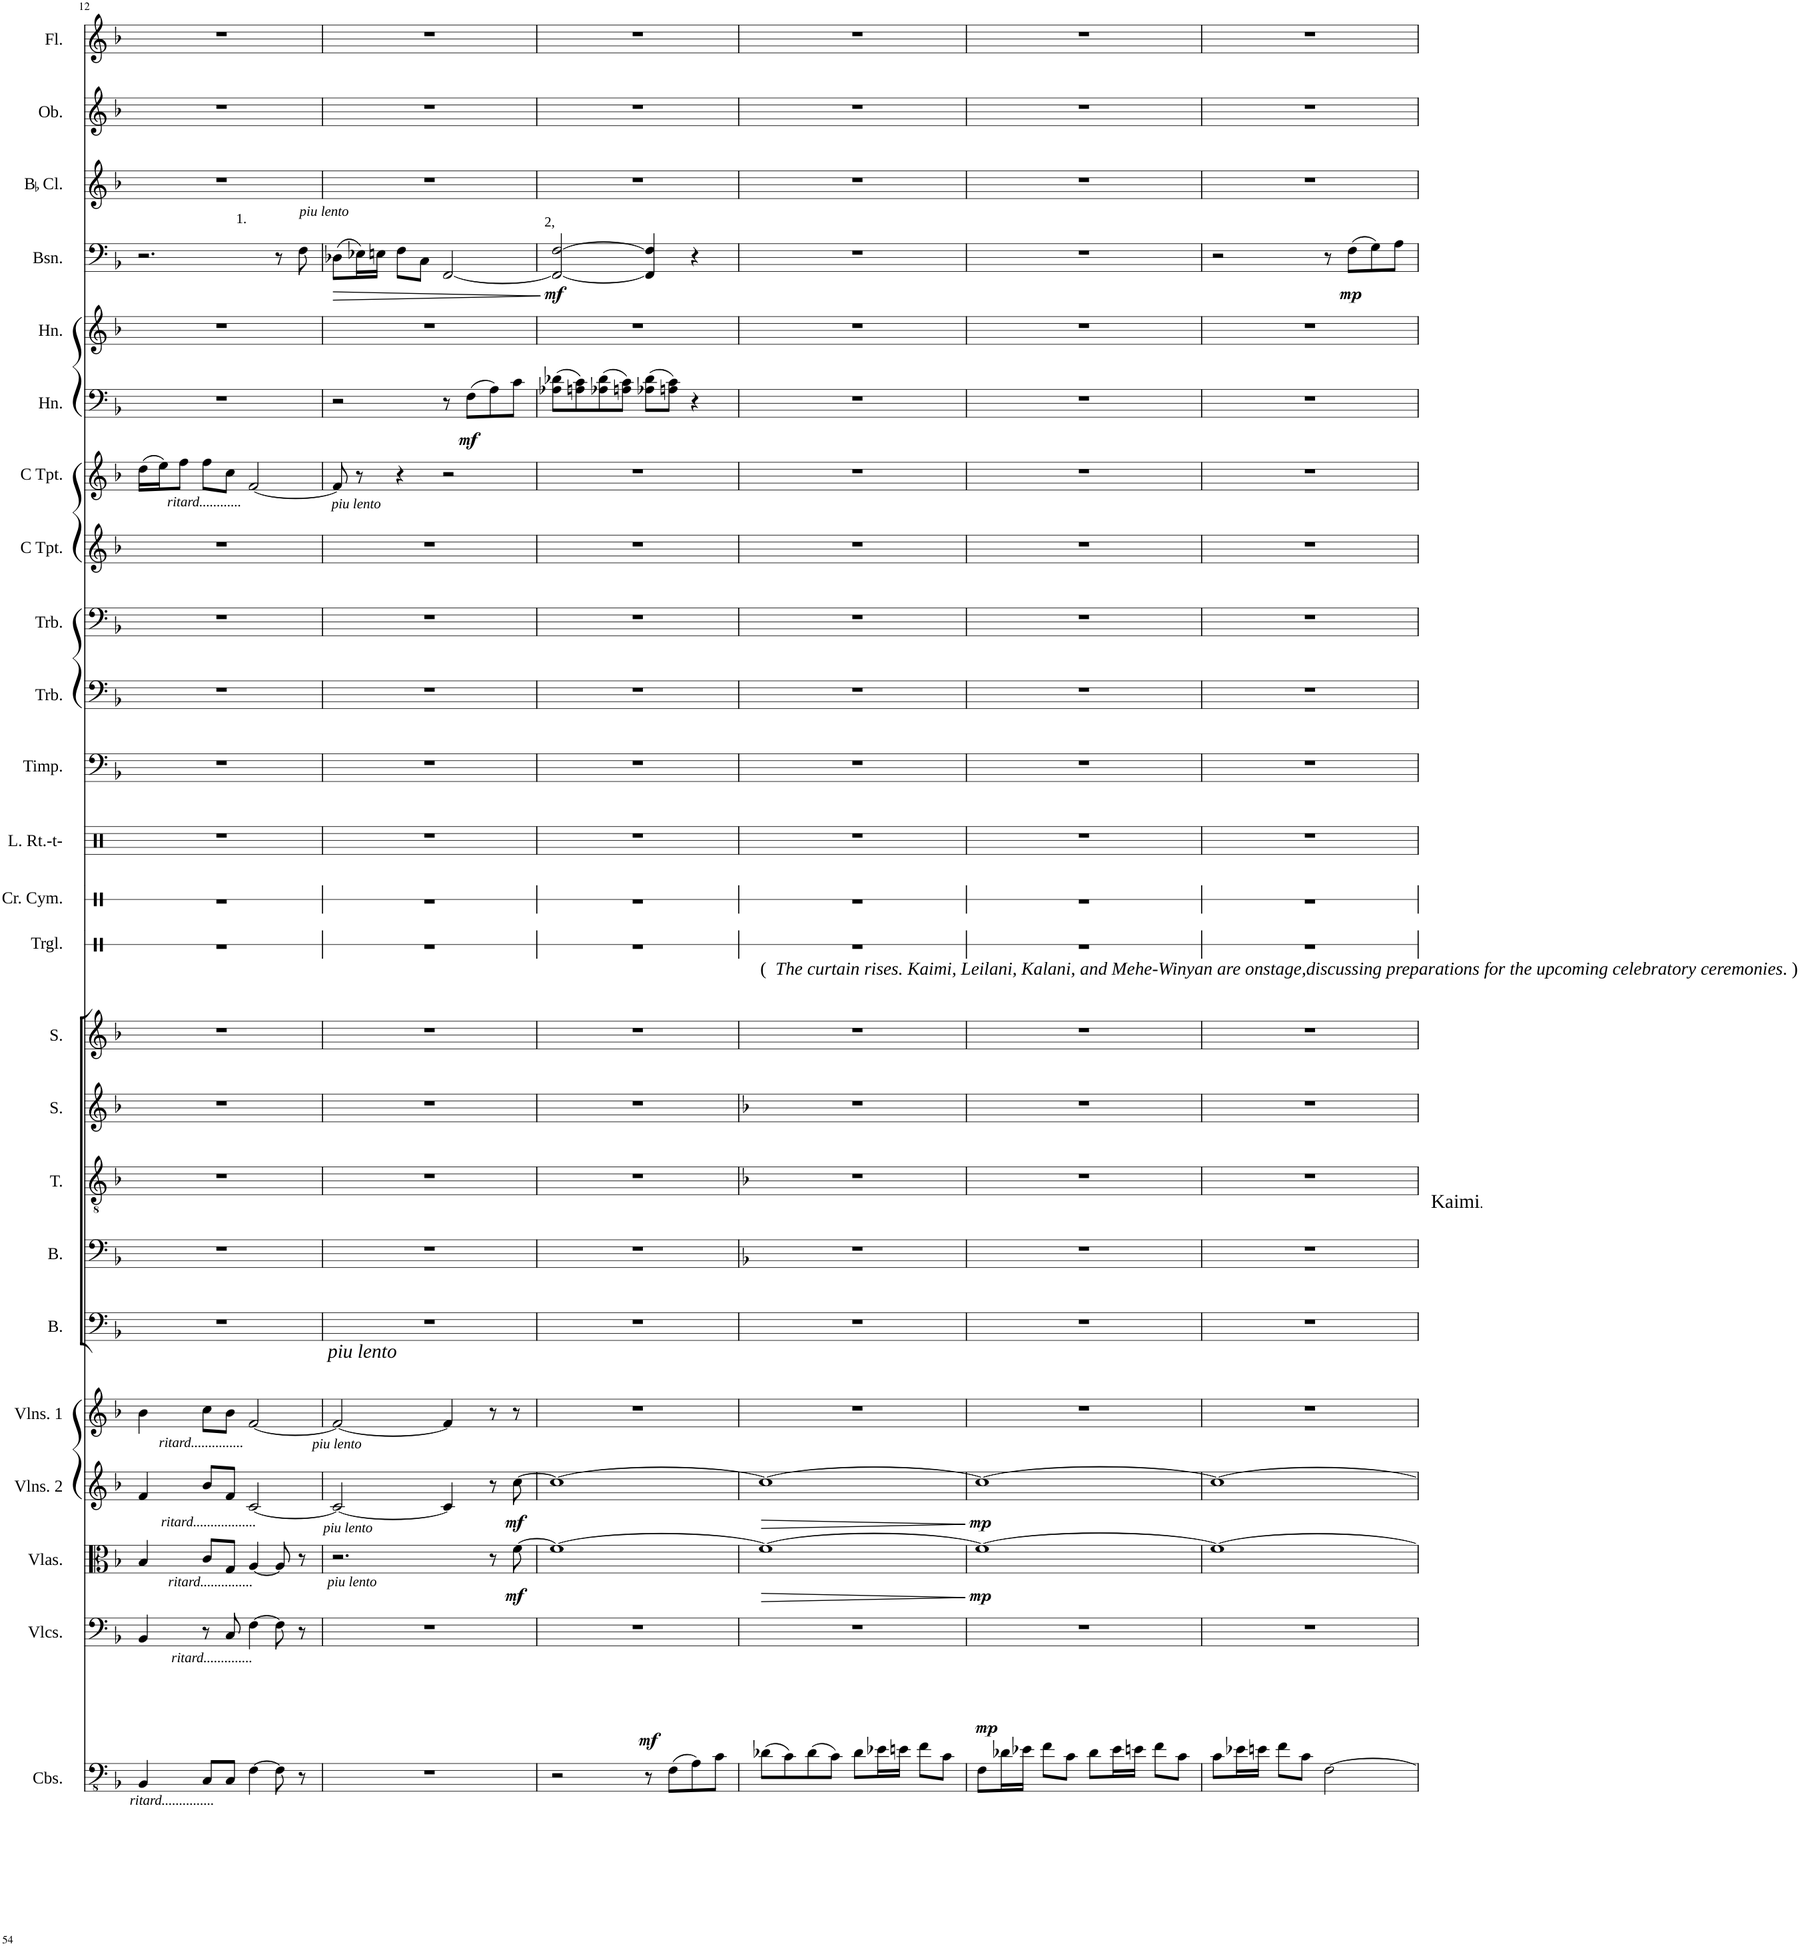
**kern	**kern	**dynam	**kern	**dynam	**kern	**dynam	**kern	**kern	**kern	**kern	**kern	**kern	**kern	**kern	**kern	**kern	**kern	**kern	**kern	**kern	**kern	**dynam	**kern	**kern	**dynam	**kern	**kern	**kern
*part24	*part23	*part23	*part22	*part22	*part21	*part21	*part20	*part19	*part18	*part17	*part16	*part15	*part14	*part13	*part12	*part11	*part10	*part9	*part8	*part7	*part6	*part6	*part5	*part4	*part4	*part3	*part2	*part1
*staff24	*staff23	*staff23	*staff22	*staff22	*staff21	*staff21	*staff20	*staff19	*staff18	*staff17	*staff16	*staff15	*staff14	*staff13	*staff12	*staff11	*staff10	*staff9	*staff8	*staff7	*staff6	*staff6	*staff5	*staff4	*staff4	*staff3	*staff2	*staff1
*I"Contrabasses	*I"Violoncellos	*	*I"Violas	*	*I"Violins 2	*	*I"Violins 1	*I"Bass	*I"Bass	*I"Tenor	*I"Soprano	*I"Soprano	*I"Triangle	*I"Crash Cymbal	*I"Low Roto-toms	*I"Timpani	*I"Trombone	*I"Trombone	*I"C Trumpet	*I"C Trumpet	*I"Horn	*	*I"Horn	*I"Bassoon	*	*I"BaccidentalFlat Clarinet	*I"Oboe	*I"Flute
*I'Cbs.	*I'Vlcs.	*	*I'Vlas.	*	*I'Vlns. 2	*	*I'Vlns. 1	*I'B.	*I'B.	*I'T.	*I'S.	*I'S.	*I'Trgl.	*I'Cr. Cym.	*I'L. Rt.-t-	*I'Timp.	*I'Trb.	*I'Trb.	*I'C Tpt.	*I'C Tpt.	*I'Hn.	*	*I'Hn.	*I'Bsn.	*	*I'BaccidentalFlat Cl.	*I'Ob.	*I'Fl.
!!LO:PB:g=z
*clefFv4	*clefF4	*	*clefC3	*	*clefG2	*	*clefG2	*clefF4	*clefF4	*clefGv2	*clefG2	*clefG2	*clefX	*clefX	*clefX	*clefF4	*clefF4	*clefF4	*clefG2	*clefG2	*clefF4	*	*clefG2	*clefF4	*	*clefG2	*clefG2	*clefG2
*	*	*	*	*	*	*	*	*	*	*	*	*	*	*	*	*	*	*	*	*	*ITrd4c7	*	*ITrd4c7	*	*	*ITrd1c2	*	*
*k[b-]	*k[b-]	*	*k[b-]	*	*k[b-]	*	*k[b-]	*k[b-]	*k[b-]	*k[b-]	*k[b-]	*k[b-]	*k[]	*k[]	*k[b-]	*k[b-]	*k[b-]	*k[b-]	*k[b-]	*k[b-]	*k[b-]	*	*k[b-]	*k[b-]	*	*k[b-]	*k[b-]	*k[b-]
*M4/4	*M4/4	*	*M4/4	*	*M4/4	*	*M4/4	*M4/4	*M4/4	*M4/4	*M4/4	*M4/4	*M4/4	*M4/4	*M4/4	*M4/4	*M4/4	*M4/4	*M4/4	*M4/4	*M4/4	*	*M4/4	*M4/4	*	*M4/4	*M4/4	*M4/4
=12	=12	=12	=12	=12	=12	=12	=12	=12	=12	=12	=12	=12	=12	=12	=12	=12	=12	=12	=12	=12	=12	=12	=12	=12	=12	=12	=12	=12
!	!	!	!	!	!	!	!	!	!	!	!	!	!	!	!	!	!	!	!	!	!	!	!	!LO:TX:a:t=1.	!	!	!	!
!LO:TX:b:i:t=ritard...............	!	!	!	!	!	!	!	!	!	!	!	!	!	!	!	!	!	!	!	!	!	!	!	!	!	!	!	!
4BBB-/	4BB-/	.	4B-/	.	4f/	.	4b-\	1r	1r	1r	1r	1r	1r	1r	1r	1r	1r	1r	1r	(16dd\LL	1r	.	1r	2.r	.	1r	1r	1r
.	.	.	.	.	.	.	.	.	.	.	.	.	.	.	.	.	.	.	.	16ee\J)	.	.	.	.	.	.	.	.
.	.	.	.	.	.	.	.	.	.	.	.	.	.	.	.	.	.	.	.	8ff\J	.	.	.	.	.	.	.	.
8CC/L	8r	.	8c/L	.	8b-/L	.	8cc\L	.	.	.	.	.	.	.	.	.	.	.	.	8ff\L	.	.	.	.	.	.	.	.
8CC/J	8C/	.	8G/J	.	8f/J	.	8b-\J	.	.	.	.	.	.	.	.	.	.	.	.	8cc\J	.	.	.	.	.	.	.	.
!	!	!	!	!	!	!	!	!	!	!	!	!	!	!	!	!	!	!	!	!LO:TX:b:i:t=ritard............	!	!	!	!	!	!	!	!
!	!	!	!	!	!	!	!LO:TX:b:i:t=ritard...............	!	!	!	!	!	!	!	!	!	!	!	!	!	!	!	!	!	!	!	!	!
!	!	!	!	!	!	!	!LO:TX:b:i:t=piu lento	!	!	!	!	!	!	!	!	!	!	!	!	!	!	!	!	!	!	!	!	!
!	!	!	!	!	!LO:TX:b:i:t=ritard..................	!	!	!	!	!	!	!	!	!	!	!	!	!	!	!	!	!	!	!	!	!	!	!
!	!	!	!LO:TX:b:i:t=ritard...............	!	!	!	!	!	!	!	!	!	!	!	!	!	!	!	!	!	!	!	!	!	!	!	!	!
!	!LO:TX:b:i:t=ritard..............	!	!	!	!	!	!	!	!	!	!	!	!	!	!	!	!	!	!	!	!	!	!	!	!	!	!	!
[4FF\	[4F\	.	[4A/	.	[2c/	.	[2f/	.	.	.	.	.	.	.	.	.	.	.	.	[2f/	.	.	.	.	.	.	.	.
8FF\]	8F\]	.	8A/]	.	.	.	.	.	.	.	.	.	.	.	.	.	.	.	.	.	.	.	.	8r	.	.	.	.
!	!	!	!	!	!	!	!	!	!	!	!	!	!	!	!	!	!	!	!	!	!	!	!	!LO:TX:a:i:t=piu lento	!	!	!	!
8r	8r	.	8r	.	.	.	.	.	.	.	.	.	.	.	.	.	.	.	.	.	.	.	.	8F\	.	.	.	.
=13	=13	=13	=13	=13	=13	=13	=13	=13	=13	=13	=13	=13	=13	=13	=13	=13	=13	=13	=13	=13	=13	=13	=13	=13	=13	=13	=13	=13
!	!	!	!	!	!	!	!	!	!	!	!	!	!	!	!	!	!	!	!	!LO:TX:b:i:t=piu lento	!	!	!	!	!	!	!	!
!	!	!	!	!	!	!	!LO:TX:a:i:t=piu lento	!	!	!	!	!	!	!	!	!	!	!	!	!	!	!	!	!	!	!	!	!
!	!	!	!	!	!LO:TX:b:i:t=piu lento	!	!	!	!	!	!	!	!	!	!	!	!	!	!	!	!	!	!	!	!	!	!	!
!	!	!	!LO:TX:b:i:t=piu lento	!	!	!	!	!	!	!	!	!	!	!	!	!	!	!	!	!	!	!	!	!	!	!	!	!
!	!	!	!	!	!	!	!	!	!	!	!	!	!	!	!	!	!	!	!	!	!	!	!	!	!LO:HP:b	!	!	!
1r	1r	.	2.r	.	2c/_	.	2f/_	1r	1r	1r	1r	1r	1r	1r	1r	1r	1r	1r	1r	8f/]	2r	.	1r	(8D-X\L	>	1r	1r	1r
.	.	.	.	.	.	.	.	.	.	.	.	.	.	.	.	.	.	.	.	8r	.	.	.	16E-X\L)	.	.	.	.
.	.	.	.	.	.	.	.	.	.	.	.	.	.	.	.	.	.	.	.	.	.	.	.	16En\JJ	.	.	.	.
.	.	.	.	.	.	.	.	.	.	.	.	.	.	.	.	.	.	.	.	4r	.	.	.	8F\L	.	.	.	.
.	.	.	.	.	.	.	.	.	.	.	.	.	.	.	.	.	.	.	.	.	.	.	.	8C\J	.	.	.	.
.	.	.	.	.	4c/]	.	4f/]	.	.	.	.	.	.	.	.	.	.	.	.	2r	8r	.	.	[2FF/	.	.	.	.
!	!	!	!	!	!	!	!	!	!	!	!	!	!	!	!	!	!	!	!	!	!	!LO:DY:b	!	!	!	!	!	!
.	.	.	.	.	.	.	.	.	.	.	.	.	.	.	.	.	.	.	.	.	(8F\L	mf	.	.	.	.	.	.
.	.	.	8r	.	8r	.	8r	.	.	.	.	.	.	.	.	.	.	.	.	.	8A\)	.	.	.	.	.	.	.
!	!	!	!	!LO:DY:b	!	!LO:DY:b	!	!	!	!	!	!	!	!	!	!	!	!	!	!	!	!	!	!	!	!	!	!
.	.	.	[8f\	mf	[8cc\	mf	8r	.	.	.	.	.	.	.	.	.	.	.	.	.	8c\J	.	.	.	.	.	.	.
.	.	.	.	.	.	.	.	.	.	.	.	.	.	.	.	.	.	.	.	.	.	.	.	.	]	.	.	.
=14	=14	=14	=14	=14	=14	=14	=14	=14	=14	=14	=14	=14	=14	=14	=14	=14	=14	=14	=14	=14	=14	=14	=14	=14	=14	=14	=14	=14
!	!	!	!	!	!	!	!	!	!	!	!	!	!	!	!	!	!	!	!	!	!	!	!	!LO:TX:a:t=2,	!	!	!	!
!	!	!	!	!	!	!	!	!	!	!	!	!	!	!	!	!	!	!	!	!	!	!	!	!	!LO:DY:b	!	!	!
*	*^	*	*	*	*	*	*	*	*	*	*	*	*	*	*	*	*	*	*	*	*	*	*	*	*	*	*	*
2r	1r	2ryy	.	1f_	.	1cc_	.	1r	1r	1r	1r	1r	1r	1r	1r	1r	1r	1r	1r	1r	1r	(8A-X\ 8d-X\L	.	1r	2FF/_ [2F/	mf	1r	1r	1r
.	.	.	.	.	.	.	.	.	.	.	.	.	.	.	.	.	.	.	.	.	.	8An\ 8c\)	.	.	.	.	.	.	.
.	.	.	.	.	.	.	.	.	.	.	.	.	.	.	.	.	.	.	.	.	.	(8A-X\ 8d-\	.	.	.	.	.	.	.
.	.	.	.	.	.	.	.	.	.	.	.	.	.	.	.	.	.	.	.	.	.	8An\ 8c\J)	.	.	.	.	.	.	.
8r	.	8ryy	.	.	.	.	.	.	.	.	.	.	.	.	.	.	.	.	.	.	.	(8A-X\ 8d-\L	.	.	4FF/] 4F/]	.	.	.	.
!	!	!	!LO:DY:b	!	!	!	!	!	!	!	!	!	!	!	!	!	!	!	!	!	!	!	!	!	!	!	!	!	!
(8FF\L	.	4.ryy	mf	.	.	.	.	.	.	.	.	.	.	.	.	.	.	.	.	.	.	8An\ 8c\J)	.	.	.	.	.	.	.
8AA\)	.	.	.	.	.	.	.	.	.	.	.	.	.	.	.	.	.	.	.	.	.	4r	.	.	4r	.	.	.	.
8C\J	.	.	.	.	.	.	.	.	.	.	.	.	.	.	.	.	.	.	.	.	.	.	.	.	.	.	.	.	.
*	*v	*v	*	*	*	*	*	*	*	*	*	*	*	*	*	*	*	*	*	*	*	*	*	*	*	*	*	*	*
=15	=15	=15	=15	=15	=15	=15	=15	=15	=15	=15	=15	=15	=15	=15	=15	=15	=15	=15	=15	=15	=15	=15	=15	=15	=15	=15	=15	=15
*	*	*	*	*	*	*	*	*	*k[b-]	*k[b-]	*k[b-]	*	*	*	*	*	*	*	*	*	*	*	*	*	*	*	*	*
*	*^	*	*	*	*	*	*	*	*	*	*	*	*	*	*	*	*	*	*	*	*	*	*	*	*	*	*	*
!	!	!	!	!	!	!	!	!	!	!	!	!	!LO:TX:a:t=(	!	!	!	!	!	!	!	!	!	!	!	!	!	!	!	!
!	!	!	!	!	!	!	!	!	!	!	!	!	!LO:TX:a:i:t=The curtain rises. Kaimi, Leilani, Kalani, and Mehe-Winyan are onstage,discussing preparations for the upcoming celebratory ceremonies	!	!	!	!	!	!	!	!	!	!	!	!	!	!	!	!
!	!	!	!	!	!	!	!	!	!	!	!	!	!LO:TX:a:t=. )	!	!	!	!	!	!	!	!	!	!	!	!	!	!	!	!
!	!	!	!	!	!	!	!	!	!	!LO:TX:a:t=Kaimi	!	!	!	!	!	!	!	!	!	!	!	!	!	!	!	!	!	!	!
!	!	!	!	!	!	!	!	!	!	!LO:TX:a:t=.	!	!	!	!	!	!	!	!	!	!	!	!	!	!	!	!	!	!	!
!	!	!	!	!	!LO:HP:b	!	!LO:HP:b	!	!	!	!	!	!	!	!	!	!	!	!	!	!	!	!	!	!	!	!	!	!
*	*v	*v	*	*	*	*	*	*	*	*	*	*	*	*	*	*	*	*	*	*	*	*	*	*	*	*	*	*	*
(8D-X\L	1r	.	1f_	>	1cc_	>	1r	1r	1r	1r	1r	1r	1r	1r	1r	1r	1r	1r	1r	1r	1r	.	1r	1r	.	1r	1r	1r
8C\)	.	.	.	.	.	.	.	.	.	.	.	.	.	.	.	.	.	.	.	.	.	.	.	.	.	.	.	.
(8D-\	.	.	.	.	.	.	.	.	.	.	.	.	.	.	.	.	.	.	.	.	.	.	.	.	.	.	.	.
8C\J)	.	.	.	.	.	.	.	.	.	.	.	.	.	.	.	.	.	.	.	.	.	.	.	.	.	.	.	.
8D-\L	.	.	.	.	.	.	.	.	.	.	.	.	.	.	.	.	.	.	.	.	.	.	.	.	.	.	.	.
16E-X\L	.	.	.	.	.	.	.	.	.	.	.	.	.	.	.	.	.	.	.	.	.	.	.	.	.	.	.	.
16En\JJ	.	.	.	.	.	.	.	.	.	.	.	.	.	.	.	.	.	.	.	.	.	.	.	.	.	.	.	.
8F\L	.	.	.	.	.	.	.	.	.	.	.	.	.	.	.	.	.	.	.	.	.	.	.	.	.	.	.	.
8C\J	.	.	.	.	.	.	.	.	.	.	.	.	.	.	.	.	.	.	.	.	.	.	.	.	.	.	.	.
.	.	.	.	]	.	]	.	.	.	.	.	.	.	.	.	.	.	.	.	.	.	.	.	.	.	.	.	.
=16	=16	=16	=16	=16	=16	=16	=16	=16	=16	=16	=16	=16	=16	=16	=16	=16	=16	=16	=16	=16	=16	=16	=16	=16	=16	=16	=16	=16
!	!	!LO:DY:b	!	!LO:DY:b	!	!LO:DY:b	!	!	!	!	!	!	!	!	!	!	!	!	!	!	!	!	!	!	!	!	!	!
8FF\L	1r	mp	1f_	mp	1cc_	mp	1r	1r	1r	1r	1r	1r	1r	1r	1r	1r	1r	1r	1r	1r	1r	.	1r	1r	.	1r	1r	1r
16D-X\L	.	.	.	.	.	.	.	.	.	.	.	.	.	.	.	.	.	.	.	.	.	.	.	.	.	.	.	.
16E-X\JJ	.	.	.	.	.	.	.	.	.	.	.	.	.	.	.	.	.	.	.	.	.	.	.	.	.	.	.	.
8F\L	.	.	.	.	.	.	.	.	.	.	.	.	.	.	.	.	.	.	.	.	.	.	.	.	.	.	.	.
8C\J	.	.	.	.	.	.	.	.	.	.	.	.	.	.	.	.	.	.	.	.	.	.	.	.	.	.	.	.
8D-\L	.	.	.	.	.	.	.	.	.	.	.	.	.	.	.	.	.	.	.	.	.	.	.	.	.	.	.	.
16E-\L	.	.	.	.	.	.	.	.	.	.	.	.	.	.	.	.	.	.	.	.	.	.	.	.	.	.	.	.
16En\JJ	.	.	.	.	.	.	.	.	.	.	.	.	.	.	.	.	.	.	.	.	.	.	.	.	.	.	.	.
8F\L	.	.	.	.	.	.	.	.	.	.	.	.	.	.	.	.	.	.	.	.	.	.	.	.	.	.	.	.
8C\J	.	.	.	.	.	.	.	.	.	.	.	.	.	.	.	.	.	.	.	.	.	.	.	.	.	.	.	.
=17	=17	=17	=17	=17	=17	=17	=17	=17	=17	=17	=17	=17	=17	=17	=17	=17	=17	=17	=17	=17	=17	=17	=17	=17	=17	=17	=17	=17
8C\L	1r	.	1f_	.	1cc_	.	1r	1r	1r	1r	1r	1r	1r	1r	1r	1r	1r	1r	1r	1r	1r	.	1r	2r	.	1r	1r	1r
16E-X\L	.	.	.	.	.	.	.	.	.	.	.	.	.	.	.	.	.	.	.	.	.	.	.	.	.	.	.	.
16En\JJ	.	.	.	.	.	.	.	.	.	.	.	.	.	.	.	.	.	.	.	.	.	.	.	.	.	.	.	.
8F\L	.	.	.	.	.	.	.	.	.	.	.	.	.	.	.	.	.	.	.	.	.	.	.	.	.	.	.	.
8C\J	.	.	.	.	.	.	.	.	.	.	.	.	.	.	.	.	.	.	.	.	.	.	.	.	.	.	.	.
[2FF\	.	.	.	.	.	.	.	.	.	.	.	.	.	.	.	.	.	.	.	.	.	.	.	8r	.	.	.	.
!	!	!	!	!	!	!	!	!	!	!	!	!	!	!	!	!	!	!	!	!	!	!	!	!	!LO:DY:b	!	!	!
.	.	.	.	.	.	.	.	.	.	.	.	.	.	.	.	.	.	.	.	.	.	.	.	(8F\L	mp	.	.	.
.	.	.	.	.	.	.	.	.	.	.	.	.	.	.	.	.	.	.	.	.	.	.	.	8G\)	.	.	.	.
.	.	.	.	.	.	.	.	.	.	.	.	.	.	.	.	.	.	.	.	.	.	.	.	8A\J	.	.	.	.
=	=	=	=	=	=	=	=	=	=	=	=	=	=	=	=	=	=	=	=	=	=	=	=	=	=	=	=	=
*-	*-	*-	*-	*-	*-	*-	*-	*-	*-	*-	*-	*-	*-	*-	*-	*-	*-	*-	*-	*-	*-	*-	*-	*-	*-	*-	*-	*-
